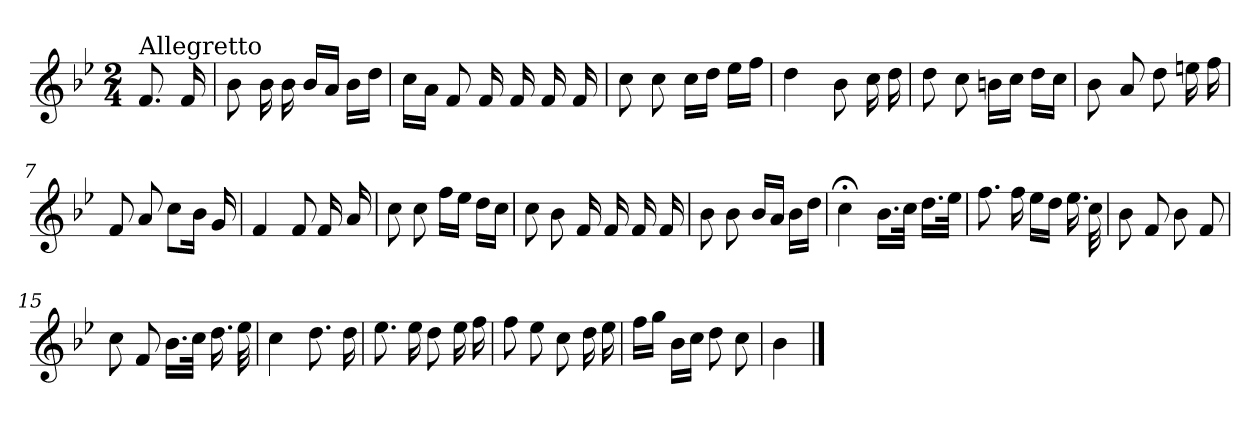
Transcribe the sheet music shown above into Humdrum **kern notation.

**kern
*part1
*staff1
*clefG2
*k[b-e-]
*B-:
*M2/4
=
!LO:TX:a:t=Allegretto
8.f/
16f/
=1
8b-\
16b-\
16b-\
16b-/LL
16a/JJ
16b-\LL
16dd\JJ
=2
16cc\LL
16a\JJ
8f/
16f/
16f/
16f/
16f/
=3
8cc\
8cc\
16cc\LL
16dd\JJ
16ee-\LL
16ff\JJ
=4
4dd\
8b-\
16cc\
16dd\
=5
8dd\
8cc\
16bn\LL
16cc\JJ
16dd\LL
16cc\JJ
!!LO:LB:g=z
=6
8b-\
8a/
8dd\
16een\
16ff\
=7
8f/
8a/
8cc\L
16b-\Jk
16g/
=8
4f/
8f/
16f/
16a/
=9
8cc\
8cc\
16ff\LL
16ee-\JJ
16dd\LL
16cc\JJ
=10
8cc\
8b-\
16f/
16f/
16f/
16f/
=11
8b-\
8b-\
16b-/LL
16a/JJ
16b-\LL
16dd\JJ
!!LO:LB:g=z
=12
4cc;<\
16.b-\LL
32cc\JJk
16.dd\LL
32ee-\JJk
=13
8.ff\
16ff\
16ee-\LL
16dd\JJ
16.ee-\
32cc\
=14
8b-\
8f/
8b-\
8f/
=15
8cc\
8f/
16.b-\LL
32cc\JJk
16.dd\
32ee-\
=16
4cc\
8.dd\
16dd\
=17
8.ee-\
16ee-\
8dd\
16ee-\
16ff\
=18
8ff\
8ee-\
8cc\
16dd\
16ee-\
!!LO:LB:g=z
=19
16ff\LL
16gg\JJ
16b-\LL
16cc\JJ
8dd\
8cc\
=20
4b-\
==
*-
